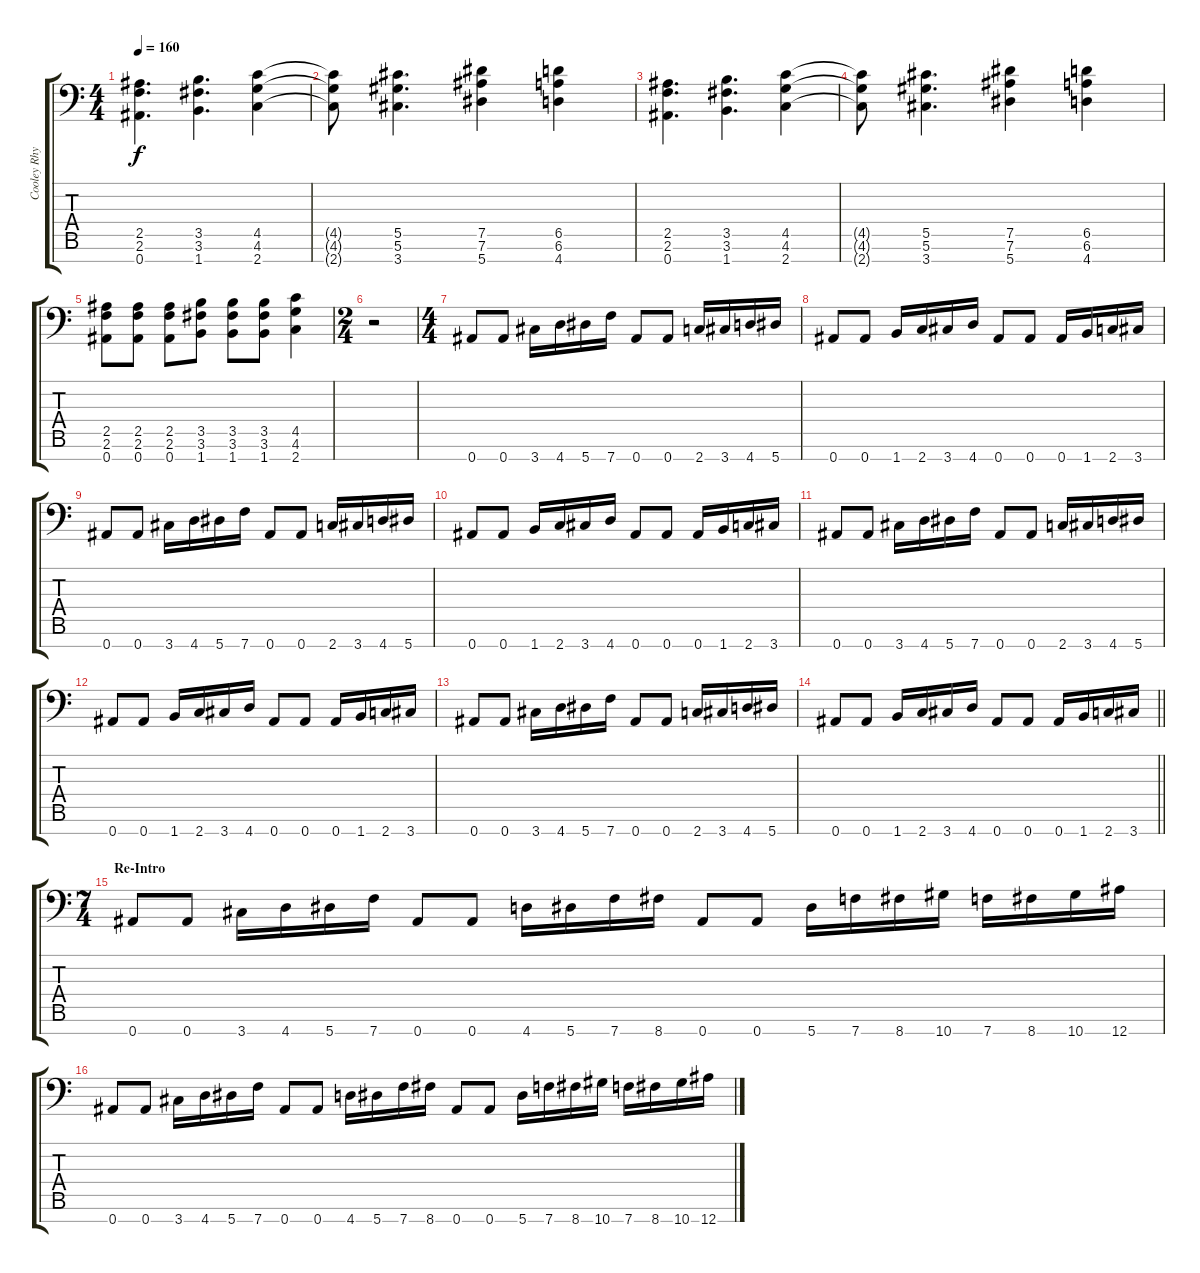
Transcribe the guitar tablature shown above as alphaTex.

\track ("Cooley Rhythm" "Cooley Rhy") {instrument distortionguitar}
\staff {score tabs}
\tuning (Eb4 Bb3 Gb3 Db3 Ab2 Eb2 Bb1) {hide}
\ts (4 4)
\tempo 160
\clef f4
\ks c
(2.5 2.6 0.7).4{d dy f} (3.5 3.6 1.7).4{d} (4.5 4.6 2.7).4 |
(4.5{t} 4.6{t} 2.7{t}).8 (5.5 5.6 3.7).4{d} (7.5 7.6 5.7).4 (6.5 6.6 4.7).4 |
(2.5 2.6 0.7).4{d} (3.5 3.6 1.7).4{d} (4.5 4.6 2.7).4 |
(4.5{t} 4.6{t} 2.7{t}).8 (5.5 5.6 3.7).4{d} (7.5 7.6 5.7).4 (6.5 6.6 4.7).4 |
(2.5 2.6 0.7).8 (2.5 2.6 0.7).8 (2.5 2.6 0.7).8 (3.5 3.6 1.7).8 (3.5 3.6 1.7).8 (3.5 3.6 1.7).8 (4.5 4.6 2.7).4 |
\ts (2 4)
r.2 |
\ts (4 4)
0.7.8 0.7.8 3.7.16 4.7.16 5.7.16 7.7.16 0.7.8 0.7.8 2.7.16 3.7.16 4.7.16 5.7.16 |
0.7.8 0.7.8 1.7.16 2.7.16 3.7.16 4.7.16 0.7.8 0.7.8 0.7.16 1.7.16 2.7.16 3.7.16 |
0.7.8 0.7.8 3.7.16 4.7.16 5.7.16 7.7.16 0.7.8 0.7.8 2.7.16 3.7.16 4.7.16 5.7.16 |
0.7.8 0.7.8 1.7.16 2.7.16 3.7.16 4.7.16 0.7.8 0.7.8 0.7.16 1.7.16 2.7.16 3.7.16 |
0.7.8 0.7.8 3.7.16 4.7.16 5.7.16 7.7.16 0.7.8 0.7.8 2.7.16 3.7.16 4.7.16 5.7.16 |
0.7.8 0.7.8 1.7.16 2.7.16 3.7.16 4.7.16 0.7.8 0.7.8 0.7.16 1.7.16 2.7.16 3.7.16 |
0.7.8 0.7.8 3.7.16 4.7.16 5.7.16 7.7.16 0.7.8 0.7.8 2.7.16 3.7.16 4.7.16 5.7.16 |
\barLineRight lightlight
0.7.8 0.7.8 1.7.16 2.7.16 3.7.16 4.7.16 0.7.8 0.7.8 0.7.16 1.7.16 2.7.16 3.7.16 |
\ts (7 4)
\section ("" "Re-Intro")
0.7.8 0.7.8 3.7.16 4.7.16 5.7.16 7.7.16 0.7.8 0.7.8 4.7.16 5.7.16 7.7.16 8.7.16 0.7.8 0.7.8 5.7.16 7.7.16 8.7.16 10.7.16 7.7.16 8.7.16 10.7.16 12.7.16 |
0.7.8 0.7.8 3.7.16 4.7.16 5.7.16 7.7.16 0.7.8 0.7.8 4.7.16 5.7.16 7.7.16 8.7.16 0.7.8 0.7.8 5.7.16 7.7.16 8.7.16 10.7.16 7.7.16 8.7.16 10.7.16 12.7.16
